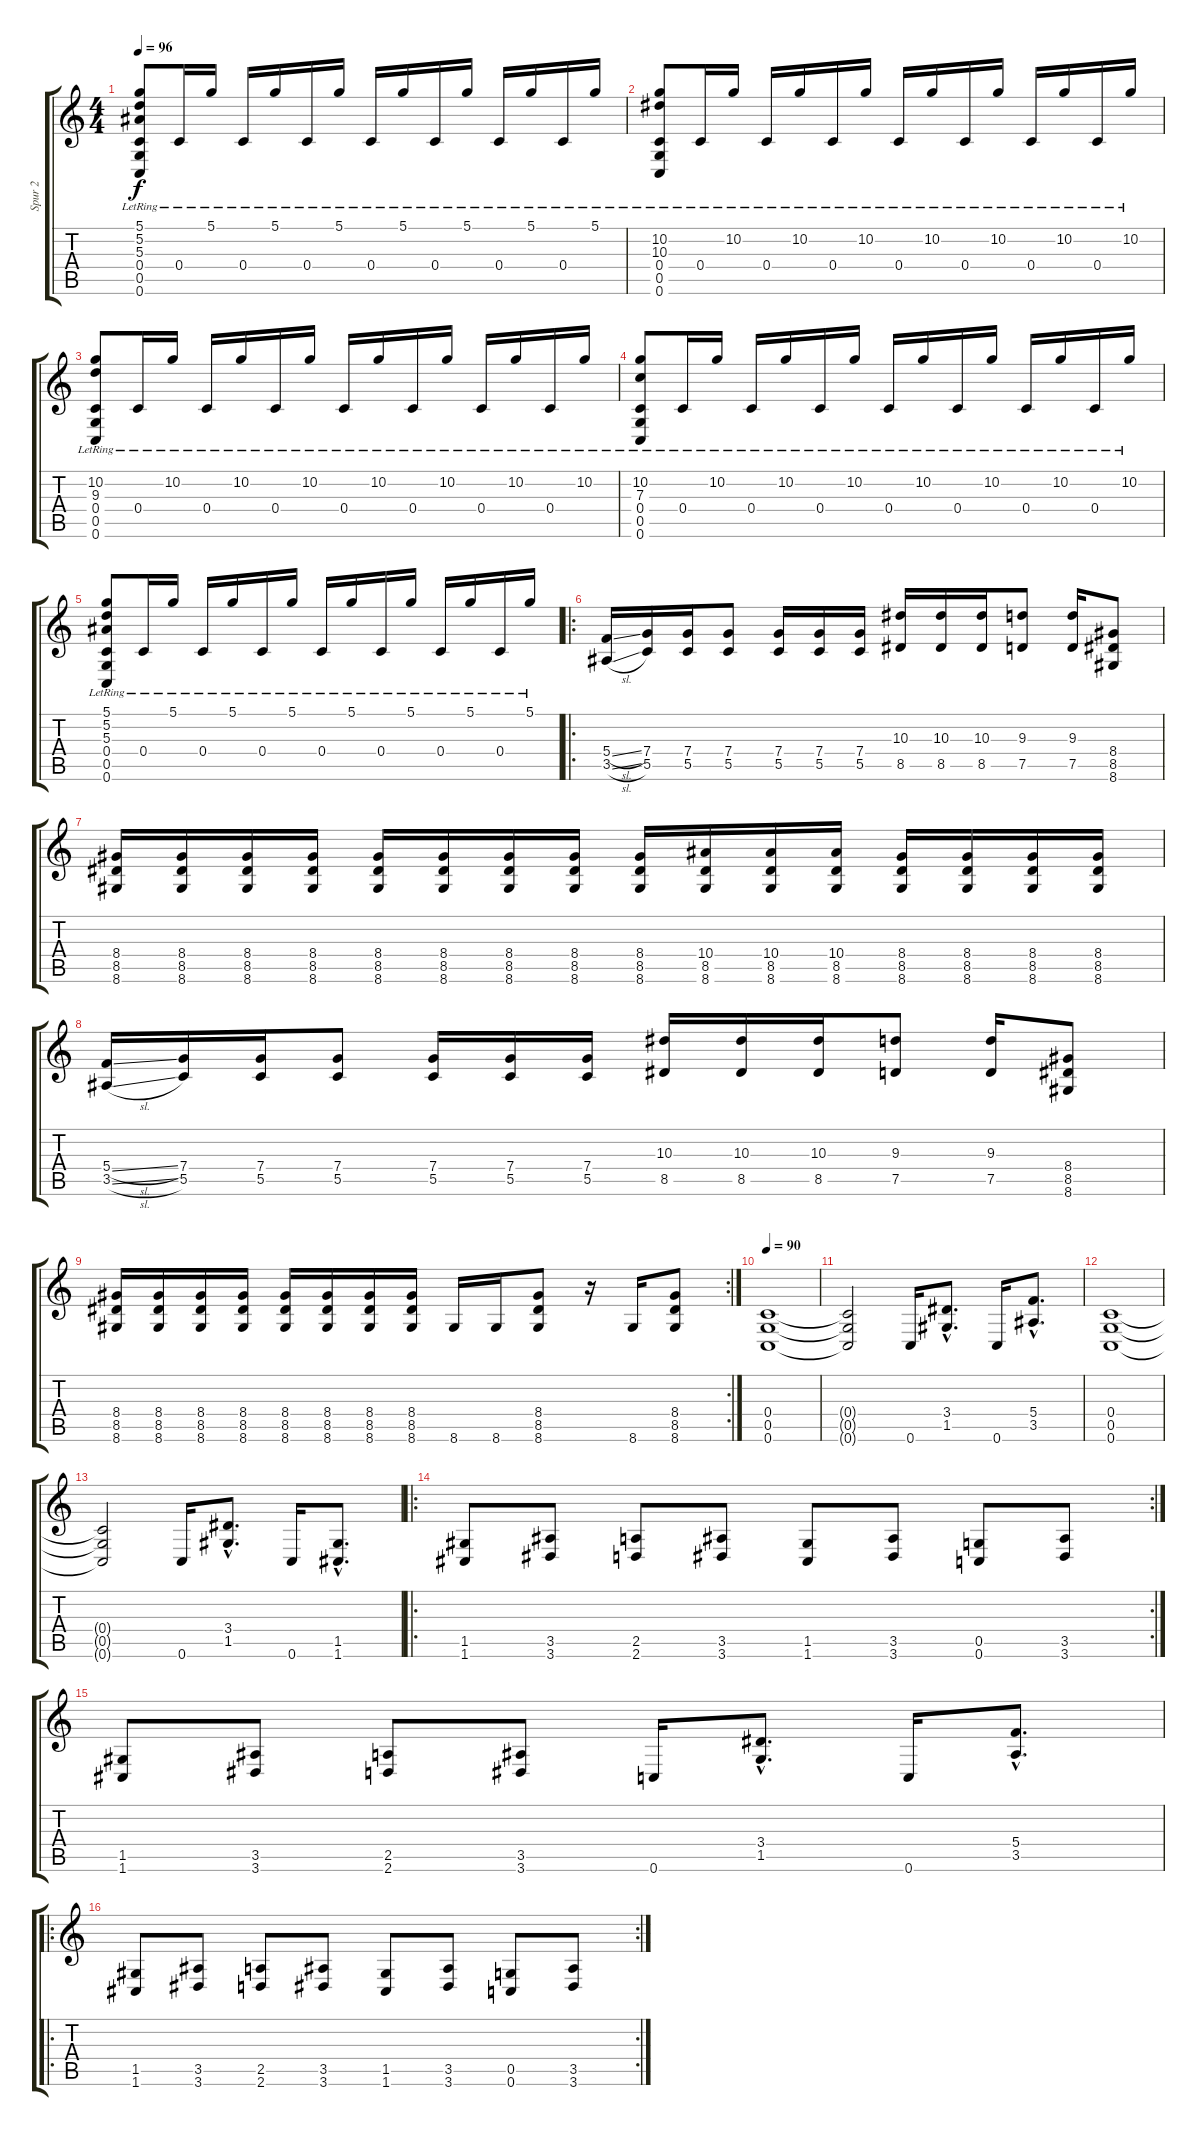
\track ("Spur 2" "Spur 2") {instrument distortionguitar}
\staff {score tabs}
\tuning (D4 A3 F3 C3 G2 C2) {hide}
\ts (4 4)
\tempo 96
\clef g2
\ks c
(5.1{lr} 5.2{lr} 5.3{lr} 0.4{lr} 0.5{lr} 0.6{lr}).8{dy f volume 16 instrument electricguitarclean} 0.4{lr}.16 5.1{lr}.16 0.4{lr}.16 5.1{lr}.16 0.4{lr}.16 5.1{lr}.16 0.4{lr}.16 5.1{lr}.16 0.4{lr}.16 5.1{lr}.16 0.4{lr}.16 5.1{lr}.16 0.4{lr}.16 5.1{lr}.16 |
(10.2{lr} 10.3{lr} 0.4{lr} 0.5{lr} 0.6{lr}).8{volume 16 instrument electricguitarclean} 0.4{lr}.16 10.2{lr}.16 0.4{lr}.16 10.2{lr}.16 0.4{lr}.16 10.2{lr}.16 0.4{lr}.16 10.2{lr}.16 0.4{lr}.16 10.2{lr}.16 0.4{lr}.16 10.2{lr}.16 0.4{lr}.16 10.2{lr}.16 |
(10.2{lr} 9.3{lr} 0.4{lr} 0.5{lr} 0.6{lr}).8{volume 16 instrument electricguitarclean} 0.4{lr}.16 10.2{lr}.16 0.4{lr}.16 10.2{lr}.16 0.4{lr}.16 10.2{lr}.16 0.4{lr}.16 10.2{lr}.16 0.4{lr}.16 10.2{lr}.16 0.4{lr}.16 10.2{lr}.16 0.4{lr}.16 10.2{lr}.16 |
(10.2{lr} 7.3{lr} 0.4{lr} 0.5{lr} 0.6{lr}).8{volume 16 instrument electricguitarclean} 0.4{lr}.16 10.2{lr}.16 0.4{lr}.16 10.2{lr}.16 0.4{lr}.16 10.2{lr}.16 0.4{lr}.16 10.2{lr}.16 0.4{lr}.16 10.2{lr}.16 0.4{lr}.16 10.2{lr}.16 0.4{lr}.16 10.2{lr}.16 |
(5.1{lr} 5.2{lr} 5.3{lr} 0.4{lr} 0.5{lr} 0.6{lr}).8{volume 16 instrument electricguitarclean} 0.4{lr}.16 5.1{lr}.16 0.4{lr}.16 5.1{lr}.16 0.4{lr}.16 5.1{lr}.16 0.4{lr}.16 5.1{lr}.16 0.4{lr}.16 5.1{lr}.16 0.4{lr}.16 5.1{lr}.16 0.4{lr}.16 5.1{lr}.16 |
\ro
(5.4{sl} 3.5{sl}).16{volume 13 instrument distortionguitar} (7.4 5.5).16 (7.4 5.5).16 (7.4 5.5).8 (7.4 5.5).16 (7.4 5.5).16 (7.4 5.5).16 (10.3 8.5).16 (10.3 8.5).16 (10.3 8.5).16 (9.3 7.5).8 (9.3 7.5).16 (8.4 8.5 8.6).8 |
(8.4 8.5 8.6).16 (8.4 8.5 8.6).16 (8.4 8.5 8.6).16 (8.4 8.5 8.6).16 (8.4 8.5 8.6).16 (8.4 8.5 8.6).16 (8.4 8.5 8.6).16 (8.4 8.5 8.6).16 (8.4 8.5 8.6).16 (10.4 8.5 8.6).16 (10.4 8.5 8.6).16 (10.4 8.5 8.6).16 (8.4 8.5 8.6).16 (8.4 8.5 8.6).16 (8.4 8.5 8.6).16 (8.4 8.5 8.6).16 |
(5.4{sl} 3.5{sl}).16 (7.4 5.5).16 (7.4 5.5).16 (7.4 5.5).8 (7.4 5.5).16 (7.4 5.5).16 (7.4 5.5).16 (10.3 8.5).16 (10.3 8.5).16 (10.3 8.5).16 (9.3 7.5).8 (9.3 7.5).16 (8.4 8.5 8.6).8 |
\rc 2
(8.4 8.5 8.6).16 (8.4 8.5 8.6).16 (8.4 8.5 8.6).16 (8.4 8.5 8.6).16 (8.4 8.5 8.6).16 (8.4 8.5 8.6).16 (8.4 8.5 8.6).16 (8.4 8.5 8.6).16 8.6.16 8.6.16 (8.4 8.5 8.6).8 r.16 8.6.16 (8.4 8.5 8.6).8 |
\tempo 90
(0.4 0.5 0.6).1{volume 10} |
(0.4{t} 0.5{t} 0.6{t}).2 0.6.16 (3.4{hac} 1.5{hac}).8{d} 0.6.16 (5.4{hac} 3.5{hac}).8{d} |
(0.4 0.5 0.6).1 |
(0.4{t} 0.5{t} 0.6{t}).2 0.6.16 (3.4{hac} 1.5{hac}).8{d} 0.6.16 (1.5{hac} 1.6{hac}).8{d} |
\ro
\rc 2
(1.5 1.6).8{volume 13} (3.5 3.6).8 (2.5 2.6).8 (3.5 3.6).8 (1.5 1.6).8 (3.5 3.6).8 (0.5 0.6).8 (3.5 3.6).8 |
(1.5 1.6).8 (3.5 3.6).8 (2.5 2.6).8 (3.5 3.6).8 0.6.16 (3.4{hac} 1.5{hac}).8{d} 0.6.16 (5.4{hac} 3.5{hac}).8{d} |
\ro
\rc 2
(1.5 1.6).8 (3.5 3.6).8 (2.5 2.6).8 (3.5 3.6).8 (1.5 1.6).8 (3.5 3.6).8 (0.5 0.6).8 (3.5 3.6).8
